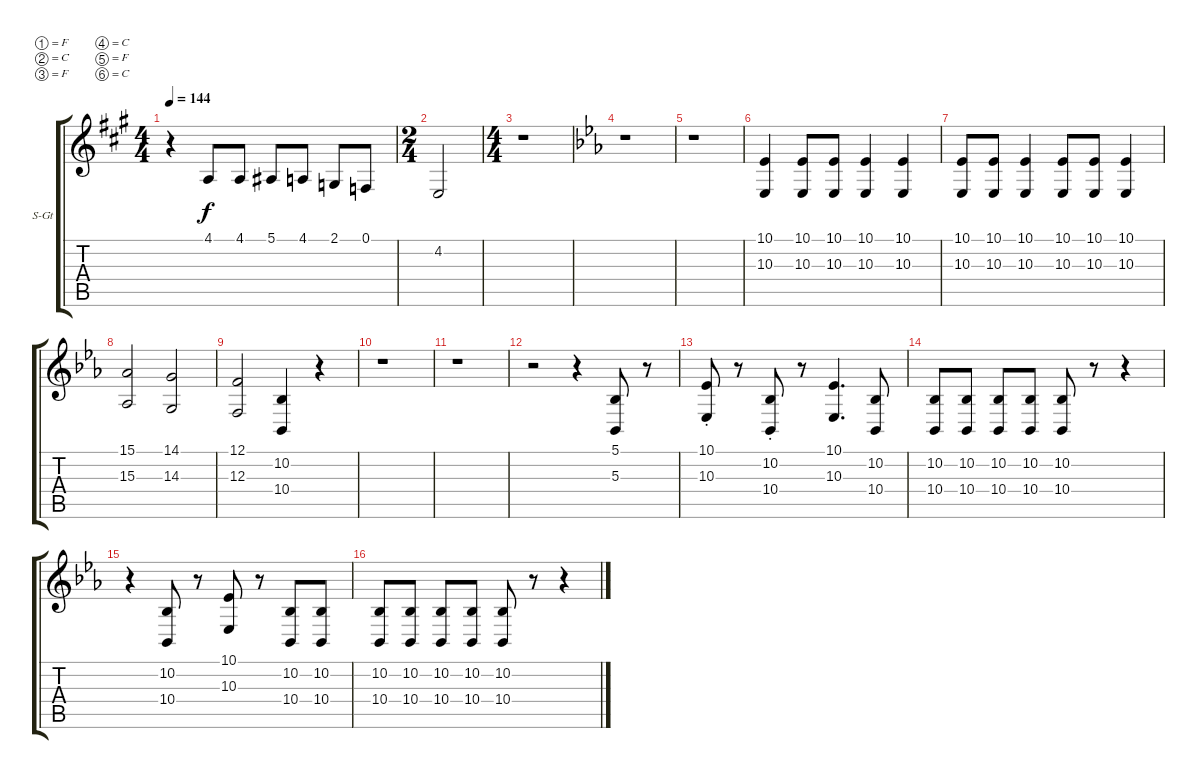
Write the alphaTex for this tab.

\bracketExtendMode groupsimilarinstruments
\firstSystemTrackNameOrientation horizontal
\otherSystemsTrackNameOrientation horizontal
\track ("Piano (LH)" "S-Gt") {instrument brightacousticpiano}
\staff {score tabs}
\tuning (F2 C2 F1 C1 F0 C0)
\displaytranspose 12
\ts (4 4)
\tempo 144
\clef g2
\ks a
r.4{dy f} 4.1.8 4.1.8 5.1.8 4.1.8 2.1.8 0.1.8 |
\ts (2 4)
4.2.2 |
\ts (4 4)
r.1 |
\ks eb
r.1 |
r.1 |
(10.1 10.3).4 (10.1 10.3).8 (10.1 10.3).8 (10.1 10.3).4 (10.1 10.3).4 |
(10.1 10.3).8 (10.1 10.3).8 (10.1 10.3).4 (10.1 10.3).8 (10.1 10.3).8 (10.1 10.3).4 |
(15.1 15.3).2 (14.1 14.3).2 |
(12.1 12.3).2 (10.2 10.4).4 r.4 |
r.1 |
r.1 |
r.2 r.4 (5.1 5.3).8 r.8 |
(10.1{st} 10.3{st}).8 r.8 (10.2{st} 10.4{st}).8 r.8 (10.1 10.3).4{d} (10.2 10.4).8 |
(10.2 10.4).8 (10.2 10.4).8 (10.2 10.4).8 (10.2 10.4).8 (10.2 10.4).8 r.8 r.4 |
r.4 (10.2 10.4).8 r.8 (10.1 10.3).8 r.8 (10.2 10.4).8 (10.2 10.4).8 |
(10.2 10.4).8 (10.2 10.4).8 (10.2 10.4).8 (10.2 10.4).8 (10.2 10.4).8 r.8 r.4
